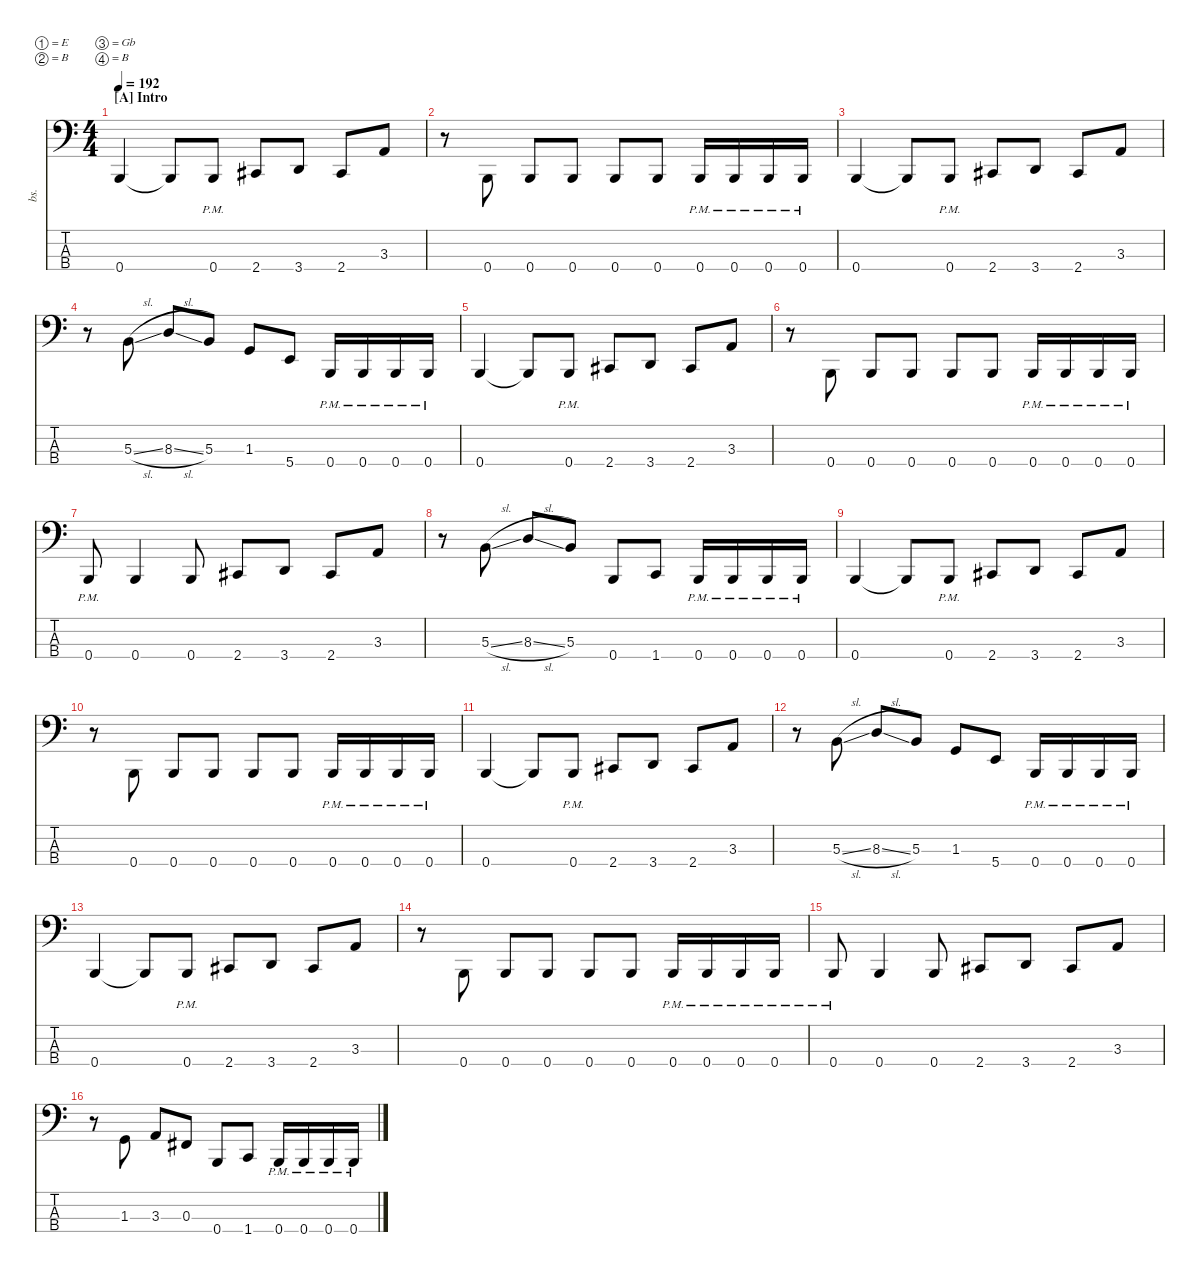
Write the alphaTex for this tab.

\defaultSystemsLayout 4
\hideDynamics
\bracketExtendMode nobrackets
\otherSystemsTrackNameOrientation horizontal
\track ("Electric Bass" "bs.") {instrument electricbassfinger}
\staff {score tabs}
\tuning (E2 B1 Gb1 B0)
\ts (4 4)
\section ("A" "Intro")
\tempo 192
\clef f4
\ks c
0.4.4{dy ff instrument electricbassfinger beam Up} 0.4{t}.8{beam Up} 0.4{pm}.8{beam Up} 2.4{acc #}.8{beam Up} 3.4.8{beam Up} 2.4{acc #}.8{beam Up} 3.3.8{beam Up} |
r.8{beam Down} 0.4.8{beam Up} 0.4.8{beam Up} 0.4.8{beam Up} 0.4.8{beam Up} 0.4.8{beam Up} 0.4{pm}.16{beam Up} 0.4{pm}.16{beam Up} 0.4{pm}.16{beam Up} 0.4{pm}.16{beam Up} |
0.4.4{beam Up} 0.4{t}.8{beam Up} 0.4{pm}.8{beam Up} 2.4{acc #}.8{beam Up} 3.4.8{beam Up} 2.4{acc #}.8{beam Up} 3.3.8{beam Up} |
r.8{beam Down} 5.3{sl}.8{beam Up} 8.3{sl}.8{beam Up} 5.3.8{beam Up} 1.3.8{beam Up} 5.4.8{beam Up} 0.4{pm}.16{beam Up} 0.4{pm}.16{beam Up} 0.4{pm}.16{beam Up} 0.4{pm}.16{beam Up} |
0.4.4{beam Up} 0.4{t}.8{beam Up} 0.4{pm}.8{beam Up} 2.4{acc #}.8{beam Up} 3.4.8{beam Up} 2.4{acc #}.8{beam Up} 3.3.8{beam Up} |
r.8{beam Down} 0.4.8{beam Up} 0.4.8{beam Up} 0.4.8{beam Up} 0.4.8{beam Up} 0.4.8{beam Up} 0.4{pm}.16{beam Up} 0.4{pm}.16{beam Up} 0.4{pm}.16{beam Up} 0.4{pm}.16{beam Up} |
0.4{pm}.8{beam Up} 0.4.4{beam Up} 0.4.8{beam Up} 2.4{acc #}.8{beam Up} 3.4.8{beam Up} 2.4{acc #}.8{beam Up} 3.3.8{beam Up} |
r.8{beam Down} 5.3{sl}.8{beam Up} 8.3{sl}.8{beam Up} 5.3.8{beam Up} 0.4.8{beam Up} 1.4.8{beam Up} 0.4{pm}.16{beam Up} 0.4{pm}.16{beam Up} 0.4{pm}.16{beam Up} 0.4{pm}.16{beam Up} |
0.4.4{beam Up} 0.4{t}.8{beam Up} 0.4{pm}.8{beam Up} 2.4{acc #}.8{beam Up} 3.4.8{beam Up} 2.4{acc #}.8{beam Up} 3.3.8{beam Up} |
r.8{beam Down} 0.4.8{beam Up} 0.4.8{beam Up} 0.4.8{beam Up} 0.4.8{beam Up} 0.4.8{beam Up} 0.4{pm}.16{beam Up} 0.4{pm}.16{beam Up} 0.4{pm}.16{beam Up} 0.4{pm}.16{beam Up} |
0.4.4{beam Up} 0.4{t}.8{beam Up} 0.4{pm}.8{beam Up} 2.4{acc #}.8{beam Up} 3.4.8{beam Up} 2.4{acc #}.8{beam Up} 3.3.8{beam Up} |
r.8{beam Down} 5.3{sl}.8{beam Up} 8.3{sl}.8{beam Up} 5.3.8{beam Up} 1.3.8{beam Up} 5.4.8{beam Up} 0.4{pm}.16{beam Up} 0.4{pm}.16{beam Up} 0.4{pm}.16{beam Up} 0.4{pm}.16{beam Up} |
0.4.4{beam Up} 0.4{t}.8{beam Up} 0.4{pm}.8{beam Up} 2.4{acc #}.8{beam Up} 3.4.8{beam Up} 2.4{acc #}.8{beam Up} 3.3.8{beam Up} |
r.8{beam Down} 0.4.8{beam Up} 0.4.8{beam Up} 0.4.8{beam Up} 0.4.8{beam Up} 0.4.8{beam Up} 0.4{pm}.16{beam Up} 0.4{pm}.16{beam Up} 0.4{pm}.16{beam Up} 0.4{pm}.16{beam Up} |
0.4{pm}.8{beam Up} 0.4.4{beam Up} 0.4.8{beam Up} 2.4{acc #}.8{beam Up} 3.4.8{beam Up} 2.4{acc #}.8{beam Up} 3.3.8{beam Up} |
r.8{beam Down} 1.3.8{beam Up} 3.3.8{beam Up} 0.3{acc #}.8{beam Up} 0.4.8{beam Up} 1.4.8{beam Up} 0.4{pm}.16{beam Up} 0.4{pm}.16{beam Up} 0.4{pm}.16{beam Up} 0.4{pm}.16{beam Up}
